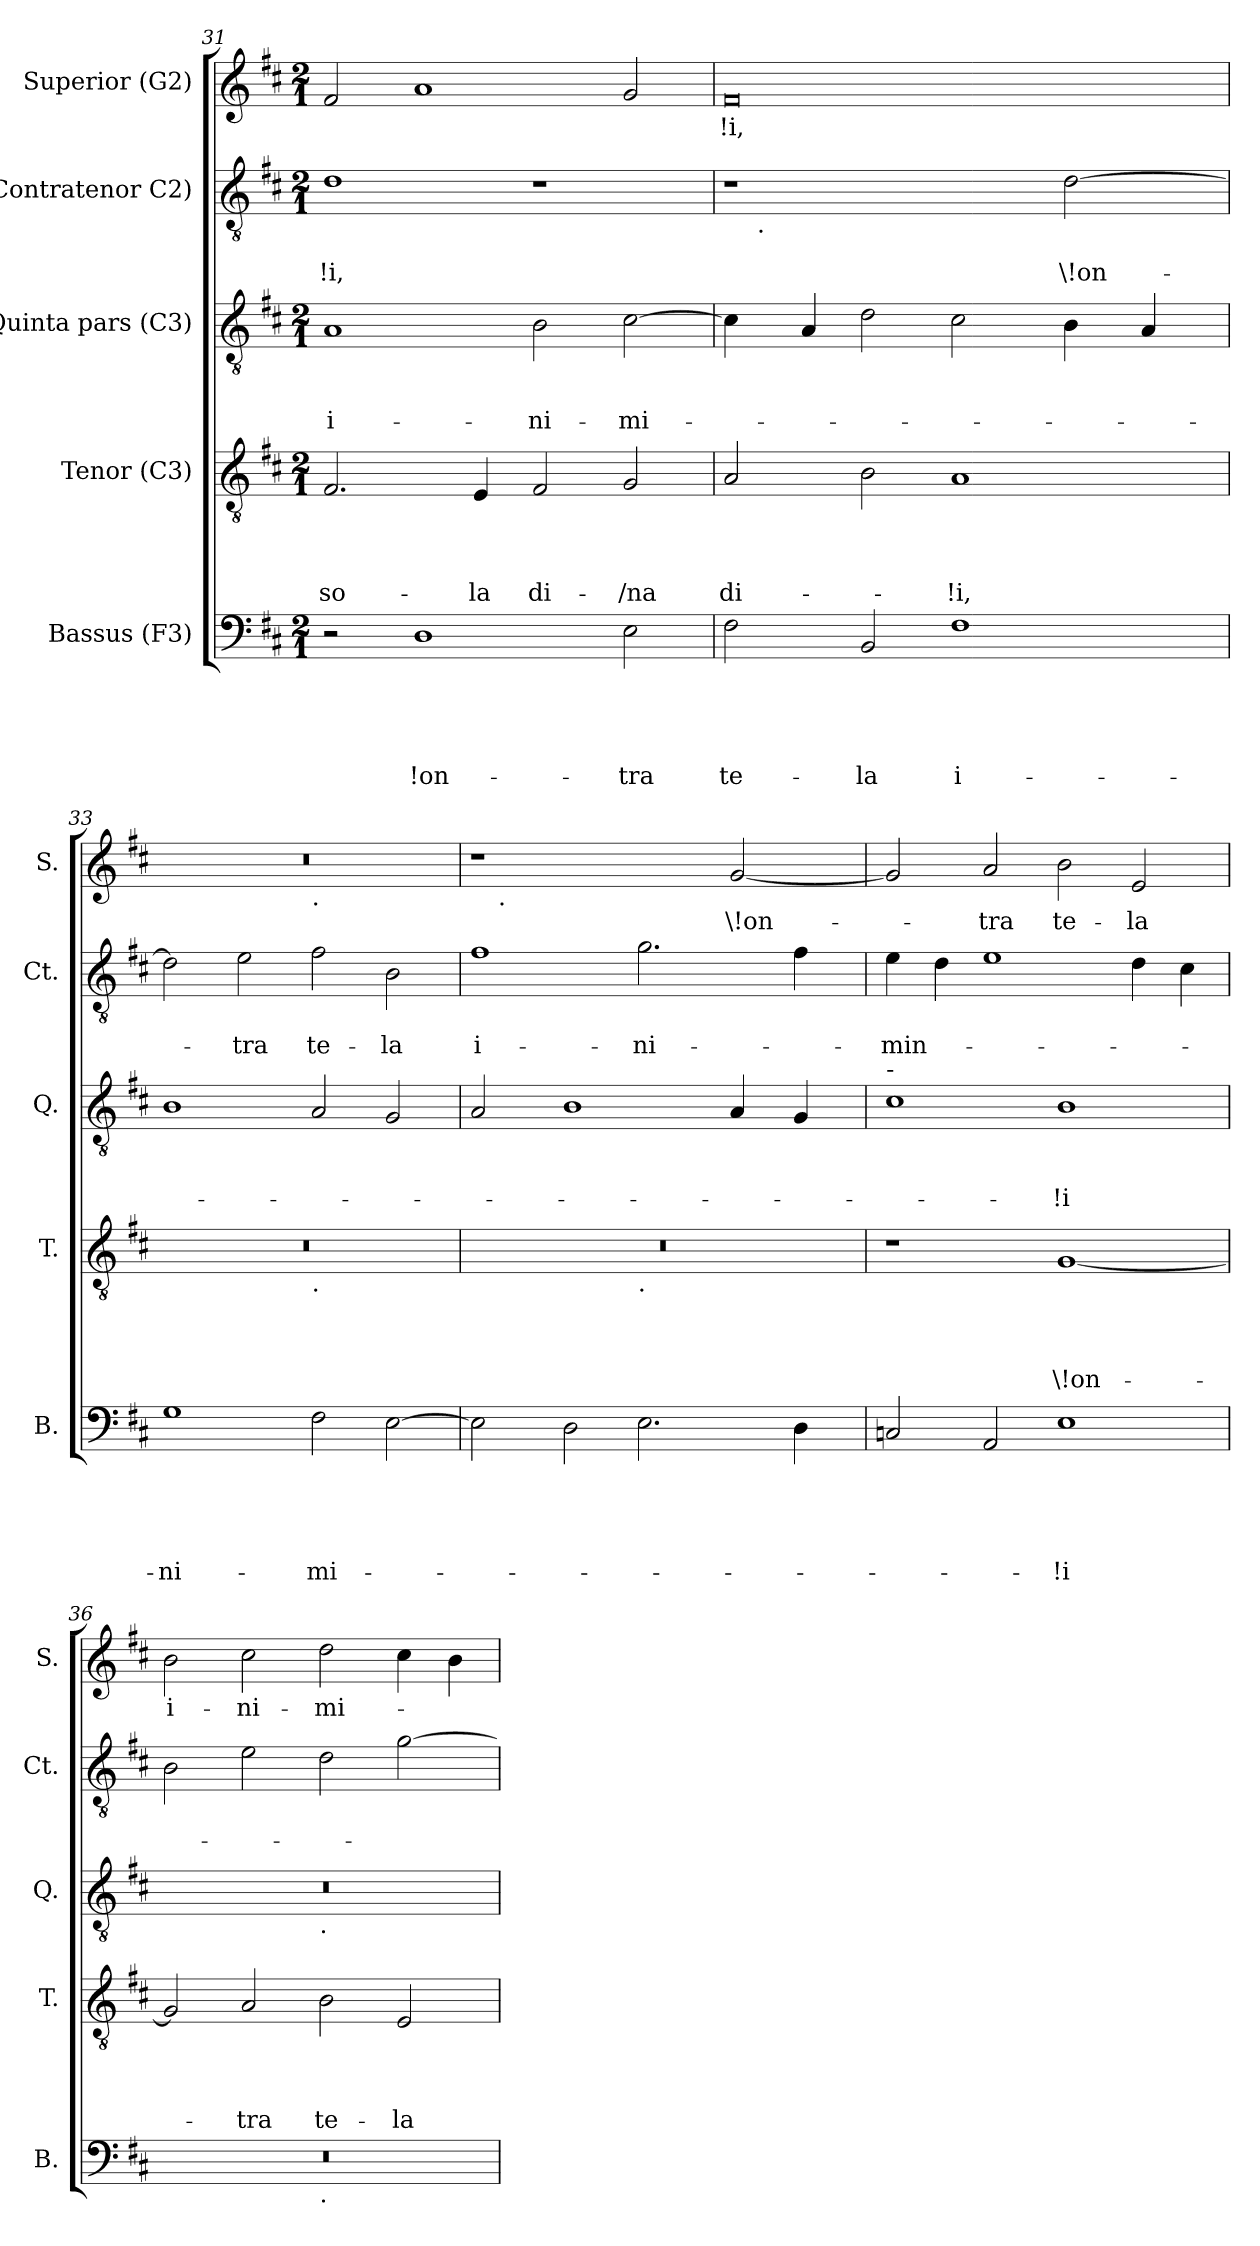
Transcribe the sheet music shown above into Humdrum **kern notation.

**kern	**text	**text	**text	**text	**text	**kern	**text	**text	**text	**text	**kern	**text	**text	**text	**kern	**text	**text	**kern	**text
*part5	*part5	*part5	*part5	*part5	*part5	*part4	*part4	*part4	*part4	*part4	*part3	*part3	*part3	*part3	*part2	*part2	*part2	*part1	*part1
*staff5	*staff5	*staff5	*staff5	*staff5	*staff5	*staff4	*staff4	*staff4	*staff4	*staff4	*staff3	*staff3	*staff3	*staff3	*staff2	*staff2	*staff2	*staff1	*staff1
*I"Bassus (F3)	*	*	*	*	*	*I"Tenor (C3)	*	*	*	*	*I"Quinta pars (C3)	*	*	*	*I"Contratenor C2)	*	*	*I"Superior (G2)	*
*I'B.	*	*	*	*	*	*I'T.	*	*	*	*	*I'Q.	*	*	*	*I'Ct.	*	*	*I'S.	*
*clefF4	*	*	*	*	*	*clefGv2	*	*	*	*	*clefGv2	*	*	*	*clefGv2	*	*	*clefG2	*
*k[f#c#]	*	*	*	*	*	*k[f#c#]	*	*	*	*	*k[f#c#]	*	*	*	*k[f#c#]	*	*	*k[f#c#]	*
*D:	*	*	*	*	*	*D:	*	*	*	*	*D:	*	*	*	*D:	*	*	*D:	*
*M2/1	*	*	*	*	*	*M2/1	*	*	*	*	*M2/1	*	*	*	*M2/1	*	*	*M2/1	*
=31	=31	=31	=31	=31	=31	=31	=31	=31	=31	=31	=31	=31	=31	=31	=31	=31	=31	=31	=31
!	!	!	!	!	!	!	!	!	!	!LO:LY:b	!	!	!	!LO:LY:b:rj	!	!	!LO:LY:b	!	!
2r	.	.	.	.	.	2.F#/	.	.	.	so-	1A	.	.	i-	1d	.	-!i,	2f#/	.
!	!	!	!	!	!LO:LY:b	!	!	!	!	!	!	!	!	!	!	!	!	!	!
1D	.	.	.	.	-!on-	.	.	.	.	.	.	.	.	.	.	.	.	1a	.
!	!	!	!	!	!	!	!	!	!	!LO:LY:b	!	!	!	!	!	!	!	!	!
.	.	.	.	.	.	4E/	.	.	.	-la	.	.	.	.	.	.	.	.	.
!	!	!	!	!	!	!	!	!	!	!LO:LY:b	!	!	!	!LO:LY:b	!	!	!	!	!
.	.	.	.	.	.	2F#/	.	.	.	di-	2B\	.	.	-ni-	1r	.	.	.	.
!	!	!	!	!	!LO:LY:b	!	!	!	!	!LO:LY:b	!	!	!	!LO:LY:b	!	!	!	!	!
2E\	.	.	.	.	-tra	2G/	.	.	.	-/na	[<2c#\	.	.	-mi-	.	.	.	2g/	.
!!LO:LB:g=z
=32	=32	=32	=32	=32	=32	=32	=32	=32	=32	=32	=32	=32	=32	=32	=32	=32	=32	=32	=32
!	!	!	!	!	!LO:LY:b	!	!	!	!	!LO:LY:b	!	!	!	!	!	!	!	!	!LO:LY:b
*	*	*	*	*	*	*	*	*	*	*	*	*	*	*	*^	*	*	*	*
2F#\	.	.	.	.	te-	2A/	.	.	.	di-	4c#\]	.	.	.	1r	16.ryy	.	.	0f#	-!i,
!	!	!	!	!	!	!	!	!	!	!	!	!	!	!	!	!LO:TX:b:t=.	!	!	!	!
.	.	.	.	.	.	.	.	.	.	.	.	.	.	.	.	1ryy	.	.	.	.
.	.	.	.	.	.	.	.	.	.	.	4A/	.	.	.	.	.	.	.	.	.
!	!	!	!	!	!LO:LY:b	!	!	!	!	!	!	!	!	!	!	!	!	!	!	!
2BB/	.	.	.	.	-la	2B\	.	.	.	.	2d\	.	.	.	.	.	.	.	.	.
!	!	!	!	!	!LO:LY:b:rj	!	!	!	!	!LO:LY:b	!	!	!	!	!	!	!	!	!	!
1F#	.	.	.	.	i-	1A	.	.	.	-!i,	2c#\	.	.	.	2ryy	.	.	.	.	.
.	.	.	.	.	.	.	.	.	.	.	.	.	.	.	.	2ryy	.	.	.	.
!	!	!	!	!	!	!	!	!	!	!	!	!	!	!	!	!	!	!LO:LY:b	!	!
.	.	.	.	.	.	.	.	.	.	.	4B\	.	.	.	[>2d\	.	.	\!on-	.	.
.	.	.	.	.	.	.	.	.	.	.	.	.	.	.	.	4ryy	.	.	.	.
.	.	.	.	.	.	.	.	.	.	.	4A/	.	.	.	.	.	.	.	.	.
.	.	.	.	.	.	.	.	.	.	.	.	.	.	.	.	8ryy	.	.	.	.
.	.	.	.	.	.	.	.	.	.	.	.	.	.	.	.	32ryy	.	.	.	.
=33	=33	=33	=33	=33	=33	=33	=33	=33	=33	=33	=33	=33	=33	=33	=33	=33	=33	=33	=33	=33
!	!	!	!	!	!LO:LY:b	!	!	!	!	!	!	!	!	!	!	!	!	!	!	!
*	*	*	*	*	*	*^	*	*	*	*	*	*	*	*	*v	*v	*	*	*^	*
1G	.	.	.	.	-ni-	0r	1ryy	.	.	.	.	1B	.	.	.	2d\]	.	.	0r	1ryy	.
!	!	!	!	!	!	!	!	!	!	!	!	!	!	!	!	!	!	!LO:LY:b	!	!	!
.	.	.	.	.	.	.	.	.	.	.	.	.	.	.	.	2e\	.	-tra	.	.	.
!	!	!	!	!	!	!	!	!	!	!	!	!	!	!	!	!	!	!	!	!LO:TX:b:t=.	!
!	!	!	!	!	!	!	!LO:TX:b:t=.	!	!	!	!	!	!	!	!	!	!	!	!	!	!
!	!	!	!	!	!LO:LY:b	!	!	!	!	!	!	!	!	!	!	!	!	!LO:LY:b	!	!	!
2F#\	.	.	.	.	-mi-	.	1ryy	.	.	.	.	2A/	.	.	.	2f#\	.	te-	.	1ryy	.
!	!	!	!	!	!	!	!	!	!	!	!	!	!	!	!	!	!	!LO:LY:b	!	!	!
[>2E\	.	.	.	.	.	.	.	.	.	.	.	2G/	.	.	.	2B\	.	-la	.	.	.
=34	=34	=34	=34	=34	=34	=34	=34	=34	=34	=34	=34	=34	=34	=34	=34	=34	=34	=34	=34	=34	=34
!	!	!	!	!	!	!	!	!	!	!	!	!	!	!	!	!	!	!LO:LY:b:rj	!	!	!
2E\]	.	.	.	.	.	0r	1ryy	.	.	.	.	2A/	.	.	.	1f#	.	i-	1r	16.ryy	.
!	!	!	!	!	!	!	!	!	!	!	!	!	!	!	!	!	!	!	!	!LO:TX:b:t=.	!
.	.	.	.	.	.	.	.	.	.	.	.	.	.	.	.	.	.	.	.	1ryy	.
2D\	.	.	.	.	.	.	.	.	.	.	.	1B	.	.	.	.	.	.	.	.	.
!	!	!	!	!	!	!	!LO:TX:b:t=.	!	!	!	!	!	!	!	!	!	!	!	!	!	!
!	!	!	!	!	!	!	!	!	!	!	!	!	!	!	!	!	!	!LO:LY:b	!	!	!
2.E\	.	.	.	.	.	.	1ryy	.	.	.	.	.	.	.	.	2.g\	.	-ni-	2ryy	.	.
.	.	.	.	.	.	.	.	.	.	.	.	.	.	.	.	.	.	.	.	2ryy	.
!	!	!	!	!	!	!	!	!	!	!	!	!	!	!	!	!	!	!	!	!	!LO:LY:b
.	.	.	.	.	.	.	.	.	.	.	.	4A/	.	.	.	.	.	.	[>2g/	.	\!on-
.	.	.	.	.	.	.	.	.	.	.	.	.	.	.	.	.	.	.	.	4ryy	.
4D\	.	.	.	.	.	.	.	.	.	.	.	4G/	.	.	.	4f#\	.	.	.	.	.
.	.	.	.	.	.	.	.	.	.	.	.	.	.	.	.	.	.	.	.	8ryy	.
.	.	.	.	.	.	.	.	.	.	.	.	.	.	.	.	.	.	.	.	32ryy	.
!!LO:PB:g=z
=35	=35	=35	=35	=35	=35	=35	=35	=35	=35	=35	=35	=35	=35	=35	=35	=35	=35	=35	=35	=35	=35
!	!	!	!	!	!	!	!	!	!	!	!	!LO:TX:a:t=-	!	!	!	!	!	!	!	!	!
!	!	!	!	!	!	!	!	!	!	!	!	!	!	!	!	!	!	!LO:LY:b	!	!	!
*	*	*	*	*	*	*v	*v	*	*	*	*	*	*	*	*	*	*	*	*v	*v	*
2Cn/	.	.	.	.	.	1r	.	.	.	.	1c#	.	.	.	4e\	.	-min-	2g/]	.
.	.	.	.	.	.	.	.	.	.	.	.	.	.	.	4d\	.	.	.	.
!	!	!	!	!	!	!	!	!	!	!	!	!	!	!	!	!	!	!	!LO:LY:b
2AA/	.	.	.	.	.	.	.	.	.	.	.	.	.	.	1e	.	.	2a/	-tra
!	!	!	!	!	!LO:LY:b	!	!	!	!	!LO:LY:b	!	!	!	!LO:LY:b	!	!	!	!	!LO:LY:b
1E	.	.	.	.	-!i	[<1G	.	.	.	\!on-	1B	.	.	-!i	.	.	.	2b\	te-
!	!	!	!	!	!	!	!	!	!	!	!	!	!	!	!	!	!	!	!LO:LY:b
.	.	.	.	.	.	.	.	.	.	.	.	.	.	.	4d\	.	.	2e/	-la
.	.	.	.	.	.	.	.	.	.	.	.	.	.	.	4c#\	.	.	.	.
=36	=36	=36	=36	=36	=36	=36	=36	=36	=36	=36	=36	=36	=36	=36	=36	=36	=36	=36	=36
!	!	!	!	!	!	!	!	!	!	!	!	!	!	!	!	!	!	!	!LO:LY:b
*^	*	*	*	*	*	*	*	*	*	*	*^	*	*	*	*	*	*	*	*
0r	1ryy	.	.	.	.	.	2G/]	.	.	.	.	0r	1ryy	.	.	.	2B\	.	.	2b\	i-
!	!	!	!	!	!	!	!	!	!	!	!LO:LY:b	!	!	!	!	!	!	!	!	!	!LO:LY:b
.	.	.	.	.	.	.	2A/	.	.	.	-tra	.	.	.	.	.	2e\	.	.	2cc#\	-ni-
!	!	!	!	!	!	!	!	!	!	!	!	!	!LO:TX:b:t=.	!	!	!	!	!	!	!	!
!	!LO:TX:b:t=.	!	!	!	!	!	!	!	!	!	!	!	!	!	!	!	!	!	!	!	!
!	!	!	!	!	!	!	!	!	!	!	!LO:LY:b	!	!	!	!	!	!	!	!	!	!LO:LY:b
.	1ryy	.	.	.	.	.	2B\	.	.	.	te-	.	1ryy	.	.	.	2d\	.	.	2dd\	-mi-
!	!	!	!	!	!	!	!	!	!	!	!LO:LY:b	!	!	!	!	!	!	!	!	!	!
.	.	.	.	.	.	.	2E/	.	.	.	-la	.	.	.	.	.	[>2g\	.	.	4cc#\	.
.	.	.	.	.	.	.	.	.	.	.	.	.	.	.	.	.	.	.	.	4b\	.
*v	*v	*	*	*	*	*	*	*	*	*	*	*v	*v	*	*	*	*	*	*	*	*
=	=	=	=	=	=	=	=	=	=	=	=	=	=	=	=	=	=	=	=
*-	*-	*-	*-	*-	*-	*-	*-	*-	*-	*-	*-	*-	*-	*-	*-	*-	*-	*-	*-
